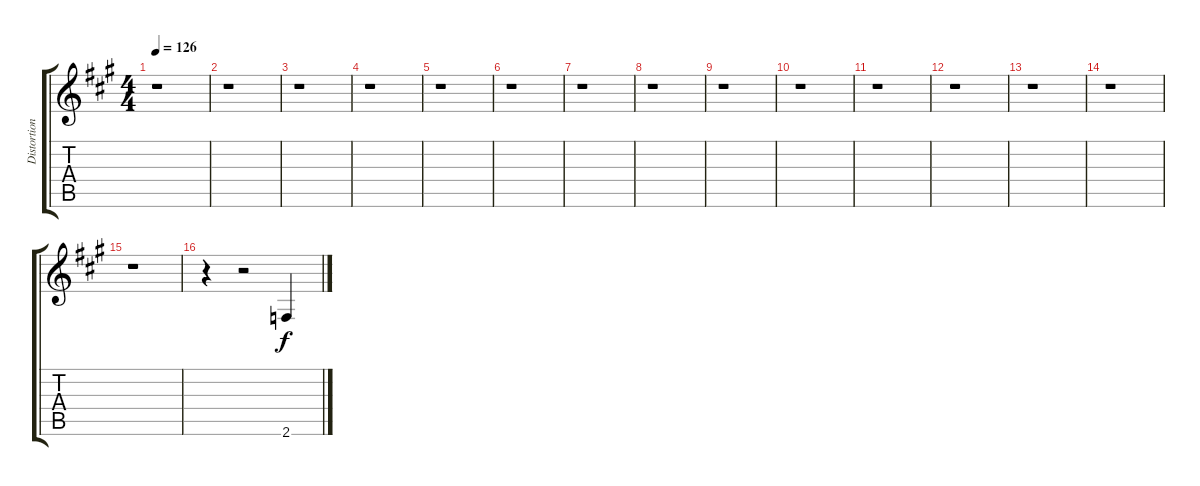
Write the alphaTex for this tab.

\track ("Distortion" "Distortion") {instrument distortionguitar}
\staff {score tabs}
\tuning (Eb4 Bb3 Gb3 Db3 Ab2 Eb2) {hide}
\ts (4 4)
\tempo 126
\clef g2
\ks a
r.1{dy f instrument distortionguitar} |
r.1 |
r.1 |
r.1 |
r.1 |
r.1 |
r.1 |
r.1 |
r.1 |
r.1 |
r.1 |
r.1 |
r.1 |
r.1 |
r.1 |
r.4 r.2 2.6.4
